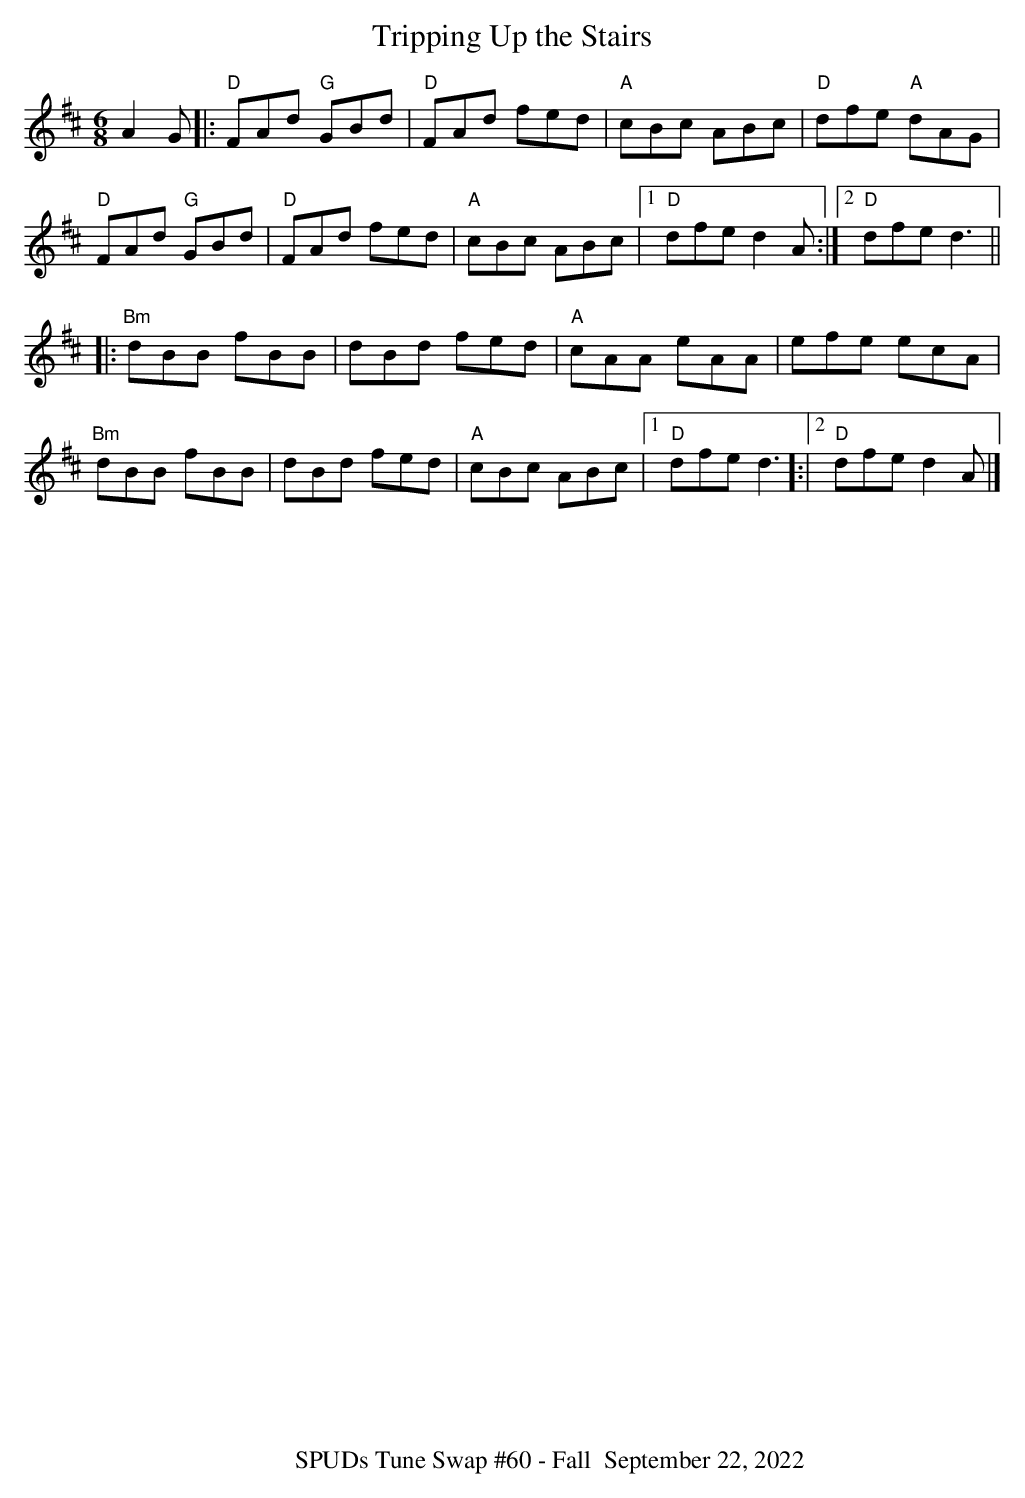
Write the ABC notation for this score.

X:1
T:Tripping Up the Stairs
M:6/8
L:1/8
K:Dmaj
A2G|:"D"FAd "G"GBd|"D"FAd fed|"A"cBc ABc|"D"dfe "A"dAG|
"D"FAd "G"GBd|"D"FAd fed|"A"cBc ABc|1"D" dfe d2A:|2 "D"dfed3||
|:"Bm"dBB fBB|dBd fed|"A"cAA eAA|efe ecA|
"Bm"dBB fBB|dBd fed|"A"cBc ABc|1"D" dfe d3]:|2"D" dfe d2A|]
